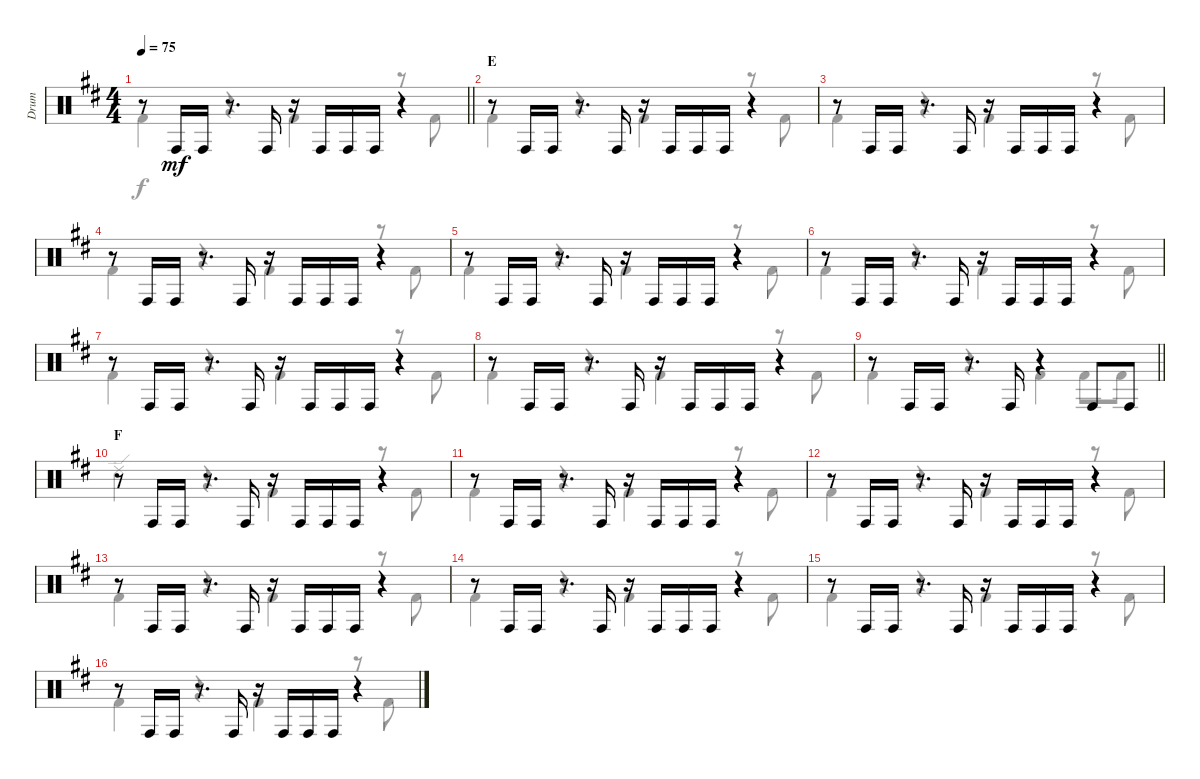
\track ("Drum" "Drum") {instrument percussion}
\staff {score}
\articulation defaults
\voice
\ts (4 4)
\tempo 75
\clef neutral
\barLineRight lightlight
\ks d
r.8{dy mf} "Conga high (hit)".16 "Conga high (hit)".16 r.8{d} "Conga high (hit)".16 r.16 "Conga high (hit)".16 "Conga high (hit)".16 "Conga high (hit)".16 r.4 |
\section ("" "E")
r.8 "Conga high (hit)".16 "Conga high (hit)".16 r.8{d} "Conga high (hit)".16 r.16 "Conga high (hit)".16 "Conga high (hit)".16 "Conga high (hit)".16 r.4 |
r.8 "Conga high (hit)".16 "Conga high (hit)".16 r.8{d} "Conga high (hit)".16 r.16 "Conga high (hit)".16 "Conga high (hit)".16 "Conga high (hit)".16 r.4 |
r.8 "Conga high (hit)".16 "Conga high (hit)".16 r.8{d} "Conga high (hit)".16 r.16 "Conga high (hit)".16 "Conga high (hit)".16 "Conga high (hit)".16 r.4 |
r.8 "Conga high (hit)".16 "Conga high (hit)".16 r.8{d} "Conga high (hit)".16 r.16 "Conga high (hit)".16 "Conga high (hit)".16 "Conga high (hit)".16 r.4 |
r.8 "Conga high (hit)".16 "Conga high (hit)".16 r.8{d} "Conga high (hit)".16 r.16 "Conga high (hit)".16 "Conga high (hit)".16 "Conga high (hit)".16 r.4 |
r.8 "Conga high (hit)".16 "Conga high (hit)".16 r.8{d} "Conga high (hit)".16 r.16 "Conga high (hit)".16 "Conga high (hit)".16 "Conga high (hit)".16 r.4 |
r.8 "Conga high (hit)".16 "Conga high (hit)".16 r.8{d} "Conga high (hit)".16 r.16 "Conga high (hit)".16 "Conga high (hit)".16 "Conga high (hit)".16 r.4 |
\barLineRight lightlight
r.8 "Conga high (hit)".16 "Conga high (hit)".16 r.8{d} "Conga high (hit)".16 r.4 "Conga high (hit)".8 "Conga high (hit)".8 |
\section ("" "F")
r.8 "Conga high (hit)".16 "Conga high (hit)".16 r.8{d} "Conga high (hit)".16 r.16 "Conga high (hit)".16 "Conga high (hit)".16 "Conga high (hit)".16 r.4 |
r.8 "Conga high (hit)".16 "Conga high (hit)".16 r.8{d} "Conga high (hit)".16 r.16 "Conga high (hit)".16 "Conga high (hit)".16 "Conga high (hit)".16 r.4 |
r.8 "Conga high (hit)".16 "Conga high (hit)".16 r.8{d} "Conga high (hit)".16 r.16 "Conga high (hit)".16 "Conga high (hit)".16 "Conga high (hit)".16 r.4 |
r.8 "Conga high (hit)".16 "Conga high (hit)".16 r.8{d} "Conga high (hit)".16 r.16 "Conga high (hit)".16 "Conga high (hit)".16 "Conga high (hit)".16 r.4 |
r.8 "Conga high (hit)".16 "Conga high (hit)".16 r.8{d} "Conga high (hit)".16 r.16 "Conga high (hit)".16 "Conga high (hit)".16 "Conga high (hit)".16 r.4 |
r.8 "Conga high (hit)".16 "Conga high (hit)".16 r.8{d} "Conga high (hit)".16 r.16 "Conga high (hit)".16 "Conga high (hit)".16 "Conga high (hit)".16 r.4 |
r.8 "Conga high (hit)".16 "Conga high (hit)".16 r.8{d} "Conga high (hit)".16 r.16 "Conga high (hit)".16 "Conga high (hit)".16 "Conga high (hit)".16 r.4
\voice
\clef neutral
\ottava regular
\simile none
\barLineRight lightlight
\ks d "Kick (hit) 2".4{dy f}
r.4 "Kick (hit) 2".4 r.8 "Kick (hit) 2".8 |
"Kick (hit) 2".4 r.4 "Kick (hit) 2".4 r.8 "Kick (hit) 2".8 |
"Kick (hit) 2".4 r.4 "Kick (hit) 2".4 r.8 "Kick (hit) 2".8 |
"Kick (hit) 2".4 r.4 "Kick (hit) 2".4 r.8 "Kick (hit) 2".8 |
"Kick (hit) 2".4 r.4 "Kick (hit) 2".4 r.8 "Kick (hit) 2".8 |
"Kick (hit) 2".4 r.4 "Kick (hit) 2".4 r.8 "Kick (hit) 2".8 |
"Kick (hit) 2".4 r.4 "Kick (hit) 2".4 r.8 "Kick (hit) 2".8 |
"Kick (hit) 2".4 r.4 "Kick (hit) 2".4 r.8 "Kick (hit) 2".8 |
\barLineRight lightlight "Kick (hit) 2".4
r.4 "Kick (hit) 2".4 "Kick (hit) 2".8 "Kick (hit) 2".8 |
"Ride (edge) 2".4 r.4 "Kick (hit) 2".4 r.8 "Kick (hit) 2".8 |
"Kick (hit) 2".4 r.4 "Kick (hit) 2".4 r.8 "Kick (hit) 2".8 |
"Kick (hit) 2".4 r.4 "Kick (hit) 2".4 r.8 "Kick (hit) 2".8 |
"Kick (hit) 2".4 r.4 "Kick (hit) 2".4 r.8 "Kick (hit) 2".8 |
"Kick (hit) 2".4 r.4 "Kick (hit) 2".4 r.8 "Kick (hit) 2".8 |
"Kick (hit) 2".4 r.4 "Kick (hit) 2".4 r.8 "Kick (hit) 2".8 |
"Kick (hit) 2".4 r.4 "Kick (hit) 2".4 r.8 "Kick (hit) 2".8
